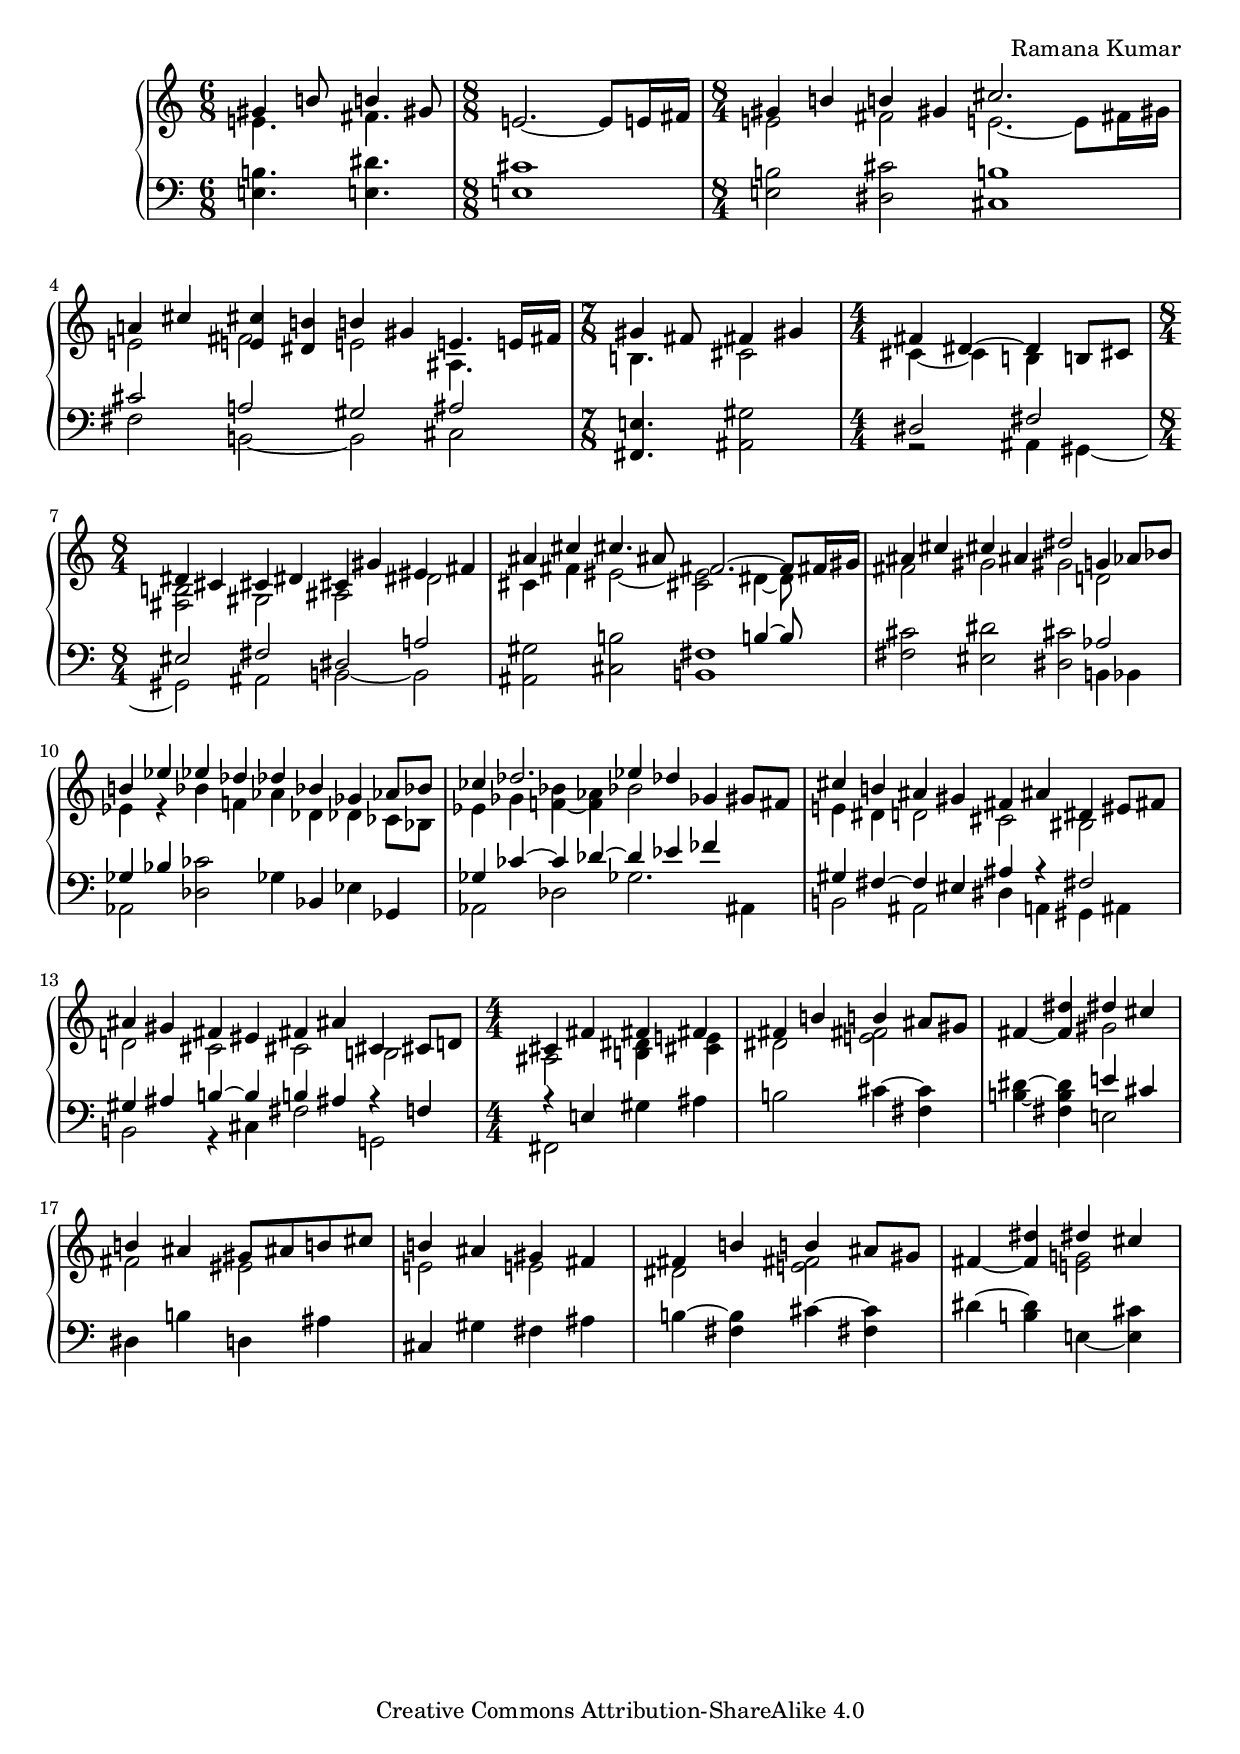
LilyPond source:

\version "2.18.0"

\header {
% title = "tbd"
  composer = "Ramana Kumar"
  date = "2015"
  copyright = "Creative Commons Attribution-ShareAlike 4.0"
% dedication = "tbd"
}

#(ly:set-option 'point-and-click #f)

\score {
  \new PianoStaff <<
    \new Staff {
      \accidentalStyle PianoStaff.dodecaphonic
      \override PianoStaff.TimeSignature.style = #'numbered
      \clef treble

      \time 6/8
      << { gis'4 b'8 b'4 gis'8 }
      \\ { e'4. fis'4. } >>
      |

      \time 8/8
      e'2. ~ e'8 e'16 fis'
      |

      \time 8/4
      << { gis'4 b' b' gis' cis''2. s8 }
      \\ { e'2 fis' e'2. ~ e'8 fis'16 gis' } >>
      |

      << { a'4 cis'' < e' cis''> < dis' b'> b' gis' e'4. e'16 fis' }
      \\ { e'2 fis' e' ais4. s8 } >>
      |

      \time 7/8
      << { gis'4 fis'8 fis'4 gis' }
      \\ { b4. cis'2 } >>
      |

      \time 4/4
      << { fis'4 dis'4 ~ dis' b8 cis' }
      \\ { cis'4 ~ cis' b s } >>
      | 

      \time 8/4
      << { dis'4 cis' cis' dis' cis' gis' eis' fis' }
      \\ { < fis b>2 gis ais dis' } >>
      |

      << { ais'4 cis'' cis''4. ais'8 fis'2. ~ fis'8 fis'16 gis' }
      \\ { cis'4 fis' eis'2 ~ < cis' eis'> dis'4 ~ dis'8 } >>
      |

      << { ais'4 cis'' cis'' ais' dis''2 g'4 aes'8 bes' }
      \\ { fis'2 gis' gis' d' } >>
      |

      << { b'4 ees'' ees'' des'' des'' bes' ges' aes'8 bes' }
      \\ { ees'4 r bes' f' aes' des' des' ces'8 bes } >>
      |

      << { ces''4 des''2. ees''4 des'' ges' gis'8 fis' }
      \\ { ees'4 ges' < f' bes'> ~ < f' aes'> bes'2 s } >>
      |

      << { cis''4 b' ais' gis' fis' ais' dis' eis'8 fis' }
      \\ { e'4 dis' d'2 cis' bis } >>
      |

      << { ais'4 gis' fis' eis' fis' ais' cis' cis'8 d' }
      \\ { d'2 cis' cis' b } >>
      |

      \time 4/4
      << { cis'4 fis' fis' fis' }
      \\ { ais2 < b dis'>4 < cis' e'> } >>
      |

      << { fis'4 b' b' ais'8 gis' }
      \\ { dis'2 < e' fis'> } >>
      |

      fis'4 ~ < fis' dis''> << { dis'' cis'' } \\  gis'2 >>
      |

      << { b'4 ais' gis'8 ais' b' cis'' }
      \\ { fis'2 eis' } >>
      |

      << { b'4 ais' gis' fis' }
      \\ {e'2 e' } >>
      |

      << { fis'4 b' b' ais'8 gis' }
      \\ { dis'2 < e' fis'> } >>
      |

      fis'4 ~ < fis' dis''> << { dis'' cis'' } \\  < e' g'>2 >>
      |
    }
    \new Staff {
      \clef bass

      < e b>4. < e dis'>
      |

      < e cis'>1
      |

      < e b>2 < dis cis'> < cis b>1
      |

      << { cis'2 a gis ais }
      \\ { fis b, ~ b, cis } >>
      |

      < fis, e>4. < ais, gis>2
      |

      << { dis2 fis }
      \\ { r2 ais,4 gis, ~ } >>
      |

      << { eis2 fis dis a }
      \\ { gis, ais, b, ~ b, } >>
      |

      < ais, gis>2 < cis b> << { s2 b4 ~ b8 s } \\ < b, fis>1 >>
      |

      < fis cis'>2 < eis dis'> < dis cis'> << aes2 \\ { b,4 bes, } >>
      |

      << { ges4 bes } \\ aes,2 >> < des ces'>2 ges4 bes, ees ges,
      |
 
      << { ges4 ces' ~ ces' des' ~ des' ees' fes' s }
      \\ { aes,2 des ges2. ais,4 } >>
      |

      << { gis4 fis ~ fis eis ais r fis2 }
      \\ { b,2 ais, dis4 a, gis, ais, } >>
      |

      << { gis4 ais b ~ b b ais r f }
      \\ { b,2 r4 cis fis2 g, } >>
      |

      << { r4 e } \\ { fis,2 } >> gis4 ais
      |

      b2 cis'4 ~ < cis' fis>
      |

      < b dis'>4 ~ < fis b dis'> << { e'4 cis' } \\ e2 >>
      |

      dis4 b d ais
      |

      cis gis fis ais
      |

      b4 ~ < fis b> cis' ~ < cis' fis>
      |

      dis'4 ~ < b dis'> e ~ < e cis'>
      |
    }
  >>
}
